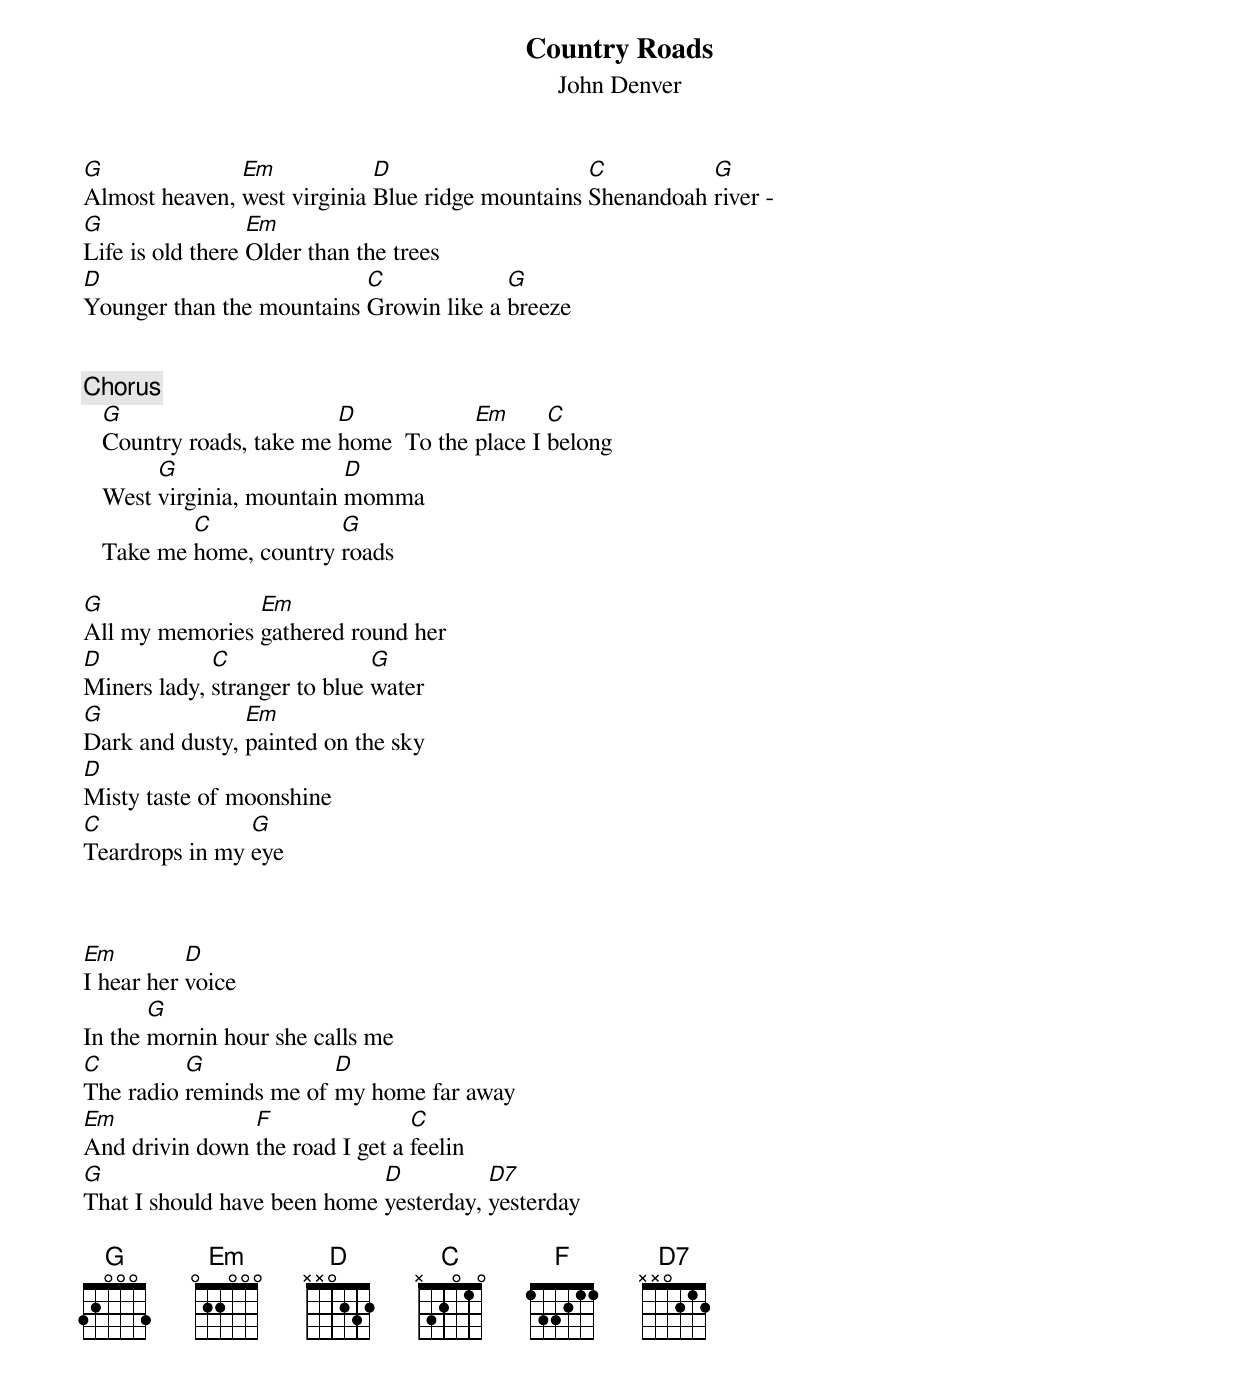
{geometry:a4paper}
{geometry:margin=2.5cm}
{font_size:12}

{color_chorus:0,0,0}

{title: Country Roads}
{subtitle: John Denver}

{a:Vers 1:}
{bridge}
[G]Almost heaven, [Em]west virginia [D]Blue ridge mountains [C]Shenandoah [G]river -
[G]Life is old there [Em]Older than the trees
[D]Younger than the mountains [C]Growin like a [G]breeze
{/bridge}


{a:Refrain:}
{chorus}
   [G]Country roads, take me [D]home  To the [Em]place I [C]belong
   West [G]virginia, mountain [D]momma
   Take me [C]home, country [G]roads
{/chorus}

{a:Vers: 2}
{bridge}
[G]All my memories [Em]gathered round her
[D]Miners lady, [C]stranger to blue [G]water
[G]Dark and dusty, [Em]painted on the sky
[D]Misty taste of moonshine
[C]Teardrops in my [G]eye
{/bridge}

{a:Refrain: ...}

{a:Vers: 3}

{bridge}
[Em]I hear her [D]voice
In the [G]mornin hour she calls me
[C]The radio [G]reminds me of [D]my home far away
[Em]And drivin down [F]the road I get a [C]feelin
[G]That I should have been home [D]yesterday, [D7]yesterday
{/bridge}

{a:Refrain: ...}
